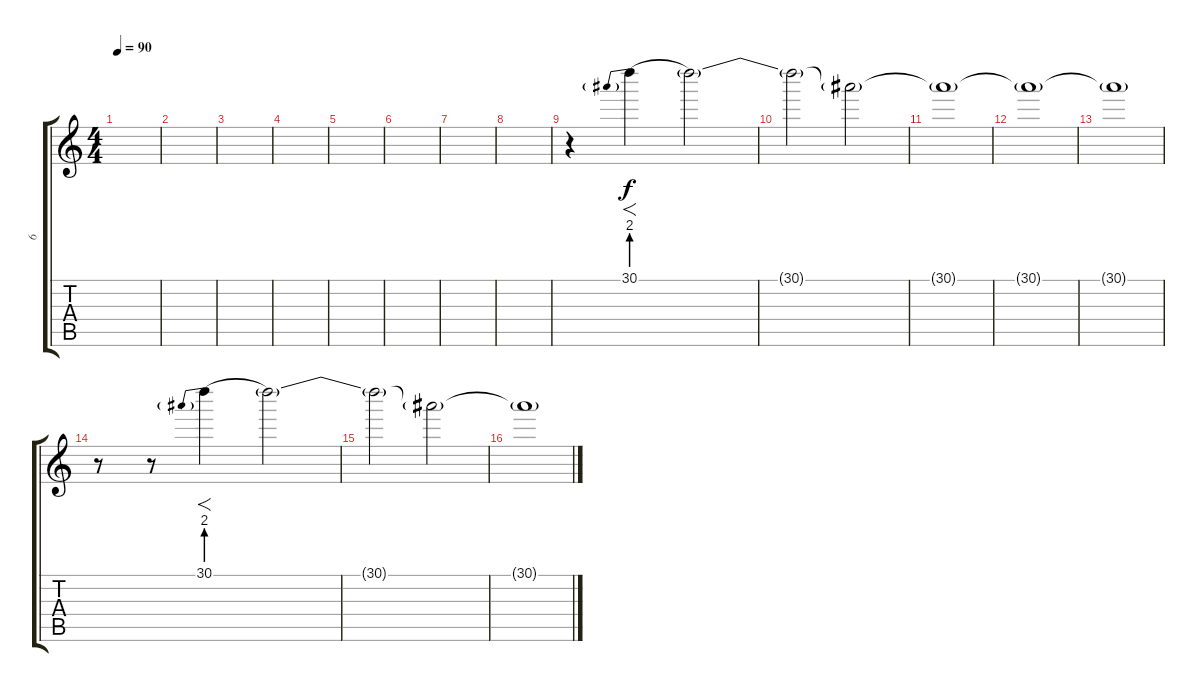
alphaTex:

\track ("6" "6") {instrument stringensemble1}
\staff {score tabs}
\tuning (E4 B3 G3 D3 A2 E2) {hide}
\ts (4 4)
\tempo 90
\clef g2
\ks c
|
|
|
|
|
|
|
|
r.4 30.1{be (prebend 0 8 60 8)}.4{f} 30.1{t}.2 |
30.1{t}.2{volume 0} 30.1{t}.2 |
30.1{t}.1 |
30.1{t}.1 |
30.1{t}.1 |
r.8 r.8{volume 6} 30.1{be (prebend 0 8 60 8)}.4{f} 30.1{t}.2 |
30.1{t}.2 30.1{t}.2 |
30.1{t}.1{volume 0}
